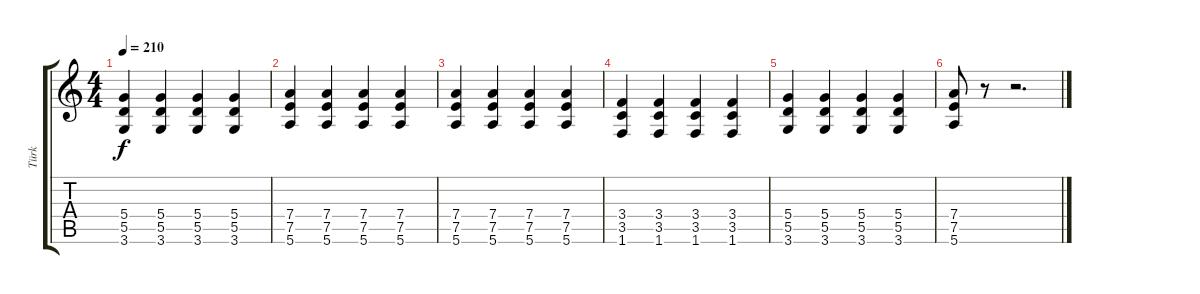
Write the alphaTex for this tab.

\track ("Türk" "Türk") {instrument distortionguitar}
\staff {score tabs}
\tuning (E4 B3 G3 D3 A2 E2) {hide}
\ts (4 4)
\tempo 210
\clef g2
\ks c
(5.4 5.5 3.6).4{dy f} (5.4 5.5 3.6).4 (5.4 5.5 3.6).4 (5.4 5.5 3.6).4 |
(7.4 7.5 5.6).4 (7.4 7.5 5.6).4 (7.4 7.5 5.6).4 (7.4 7.5 5.6).4 |
(7.4 7.5 5.6).4 (7.4 7.5 5.6).4 (7.4 7.5 5.6).4 (7.4 7.5 5.6).4 |
(3.4 3.5 1.6).4 (3.4 3.5 1.6).4 (3.4 3.5 1.6).4 (3.4 3.5 1.6).4 |
(5.4 5.5 3.6).4 (5.4 5.5 3.6).4 (5.4 5.5 3.6).4 (5.4 5.5 3.6).4 |
(7.4 7.5 5.6).8 r.8 r.2{d}
